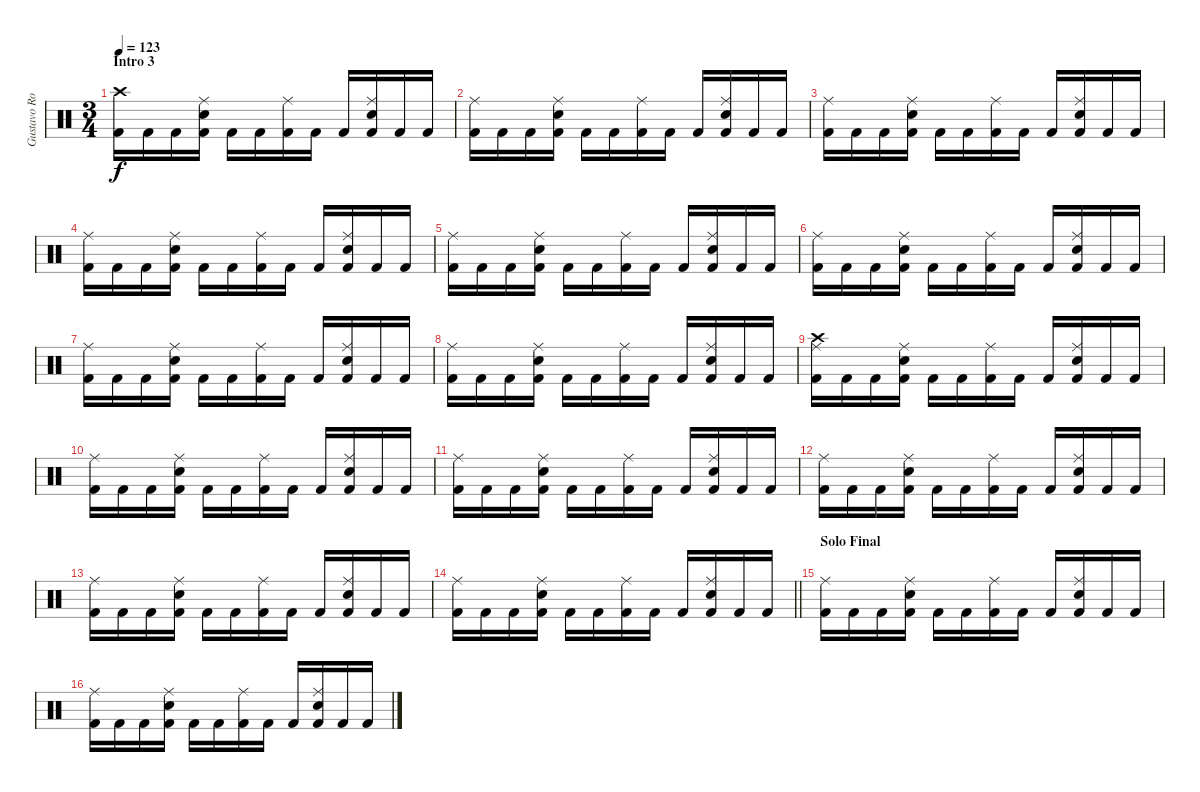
\track ("Gustavo Rowek" "Gustavo Ro") {instrument percussion}
\staff {score}
\articulation defaults
\ts (3 4)
\section ("" "Intro 3")
\tempo 123
\clef neutral
\ks c
("Crash high (hit)" "Kick (hit) 2").16{dy f} "Kick (hit) 2".16 "Kick (hit) 2".16 ("Ride (middle)" "Snare (hit) 2" "Kick (hit) 2").16 "Kick (hit) 2".16 "Kick (hit) 2".16 ("Ride (middle)" "Kick (hit) 2").16 "Kick (hit) 2".16 "Kick (hit) 2".16 ("Ride (middle)" "Snare (hit) 2" "Kick (hit) 2").16 "Kick (hit) 2".16 "Kick (hit) 2".16 |
("Ride (middle)" "Kick (hit) 2").16 "Kick (hit) 2".16 "Kick (hit) 2".16 ("Ride (middle)" "Snare (hit) 2" "Kick (hit) 2").16 "Kick (hit) 2".16 "Kick (hit) 2".16 ("Ride (middle)" "Kick (hit) 2").16 "Kick (hit) 2".16 "Kick (hit) 2".16 ("Ride (middle)" "Snare (hit) 2" "Kick (hit) 2").16 "Kick (hit) 2".16 "Kick (hit) 2".16 |
("Ride (middle)" "Kick (hit) 2").16 "Kick (hit) 2".16 "Kick (hit) 2".16 ("Ride (middle)" "Snare (hit) 2" "Kick (hit) 2").16 "Kick (hit) 2".16 "Kick (hit) 2".16 ("Ride (middle)" "Kick (hit) 2").16 "Kick (hit) 2".16 "Kick (hit) 2".16 ("Ride (middle)" "Snare (hit) 2" "Kick (hit) 2").16 "Kick (hit) 2".16 "Kick (hit) 2".16 |
("Ride (middle)" "Kick (hit) 2").16 "Kick (hit) 2".16 "Kick (hit) 2".16 ("Ride (middle)" "Snare (hit) 2" "Kick (hit) 2").16 "Kick (hit) 2".16 "Kick (hit) 2".16 ("Ride (middle)" "Kick (hit) 2").16 "Kick (hit) 2".16 "Kick (hit) 2".16 ("Ride (middle)" "Snare (hit) 2" "Kick (hit) 2").16 "Kick (hit) 2".16 "Kick (hit) 2".16 |
("Ride (middle)" "Kick (hit) 2").16 "Kick (hit) 2".16 "Kick (hit) 2".16 ("Ride (middle)" "Snare (hit) 2" "Kick (hit) 2").16 "Kick (hit) 2".16 "Kick (hit) 2".16 ("Ride (middle)" "Kick (hit) 2").16 "Kick (hit) 2".16 "Kick (hit) 2".16 ("Ride (middle)" "Snare (hit) 2" "Kick (hit) 2").16 "Kick (hit) 2".16 "Kick (hit) 2".16 |
("Ride (middle)" "Kick (hit) 2").16 "Kick (hit) 2".16 "Kick (hit) 2".16 ("Ride (middle)" "Snare (hit) 2" "Kick (hit) 2").16 "Kick (hit) 2".16 "Kick (hit) 2".16 ("Ride (middle)" "Kick (hit) 2").16 "Kick (hit) 2".16 "Kick (hit) 2".16 ("Ride (middle)" "Snare (hit) 2" "Kick (hit) 2").16 "Kick (hit) 2".16 "Kick (hit) 2".16 |
("Ride (middle)" "Kick (hit) 2").16 "Kick (hit) 2".16 "Kick (hit) 2".16 ("Ride (middle)" "Snare (hit) 2" "Kick (hit) 2").16 "Kick (hit) 2".16 "Kick (hit) 2".16 ("Ride (middle)" "Kick (hit) 2").16 "Kick (hit) 2".16 "Kick (hit) 2".16 ("Ride (middle)" "Snare (hit) 2" "Kick (hit) 2").16 "Kick (hit) 2".16 "Kick (hit) 2".16 |
("Ride (middle)" "Kick (hit) 2").16 "Kick (hit) 2".16 "Kick (hit) 2".16 ("Ride (middle)" "Snare (hit) 2" "Kick (hit) 2").16 "Kick (hit) 2".16 "Kick (hit) 2".16 ("Ride (middle)" "Kick (hit) 2").16 "Kick (hit) 2".16 "Kick (hit) 2".16 ("Ride (middle)" "Snare (hit) 2" "Kick (hit) 2").16 "Kick (hit) 2".16 "Kick (hit) 2".16 |
("Ride (middle)" "Crash high (hit)" "Kick (hit) 2").16 "Kick (hit) 2".16 "Kick (hit) 2".16 ("Ride (middle)" "Snare (hit) 2" "Kick (hit) 2").16 "Kick (hit) 2".16 "Kick (hit) 2".16 ("Ride (middle)" "Kick (hit) 2").16 "Kick (hit) 2".16 "Kick (hit) 2".16 ("Ride (middle)" "Snare (hit) 2" "Kick (hit) 2").16 "Kick (hit) 2".16 "Kick (hit) 2".16 |
("Ride (middle)" "Kick (hit) 2").16 "Kick (hit) 2".16 "Kick (hit) 2".16 ("Ride (middle)" "Snare (hit) 2" "Kick (hit) 2").16 "Kick (hit) 2".16 "Kick (hit) 2".16 ("Ride (middle)" "Kick (hit) 2").16 "Kick (hit) 2".16 "Kick (hit) 2".16 ("Ride (middle)" "Snare (hit) 2" "Kick (hit) 2").16 "Kick (hit) 2".16 "Kick (hit) 2".16 |
("Ride (middle)" "Kick (hit) 2").16 "Kick (hit) 2".16 "Kick (hit) 2".16 ("Ride (middle)" "Snare (hit) 2" "Kick (hit) 2").16 "Kick (hit) 2".16 "Kick (hit) 2".16 ("Ride (middle)" "Kick (hit) 2").16 "Kick (hit) 2".16 "Kick (hit) 2".16 ("Ride (middle)" "Snare (hit) 2" "Kick (hit) 2").16 "Kick (hit) 2".16 "Kick (hit) 2".16 |
("Ride (middle)" "Kick (hit) 2").16 "Kick (hit) 2".16 "Kick (hit) 2".16 ("Ride (middle)" "Snare (hit) 2" "Kick (hit) 2").16 "Kick (hit) 2".16 "Kick (hit) 2".16 ("Ride (middle)" "Kick (hit) 2").16 "Kick (hit) 2".16 "Kick (hit) 2".16 ("Ride (middle)" "Snare (hit) 2" "Kick (hit) 2").16 "Kick (hit) 2".16 "Kick (hit) 2".16 |
("Ride (middle)" "Kick (hit) 2").16 "Kick (hit) 2".16 "Kick (hit) 2".16 ("Ride (middle)" "Snare (hit) 2" "Kick (hit) 2").16 "Kick (hit) 2".16 "Kick (hit) 2".16 ("Ride (middle)" "Kick (hit) 2").16 "Kick (hit) 2".16 "Kick (hit) 2".16 ("Ride (middle)" "Snare (hit) 2" "Kick (hit) 2").16 "Kick (hit) 2".16 "Kick (hit) 2".16 |
\barLineRight lightlight
("Ride (middle)" "Kick (hit) 2").16 "Kick (hit) 2".16 "Kick (hit) 2".16 ("Ride (middle)" "Snare (hit) 2" "Kick (hit) 2").16 "Kick (hit) 2".16 "Kick (hit) 2".16 ("Ride (middle)" "Kick (hit) 2").16 "Kick (hit) 2".16 "Kick (hit) 2".16 ("Ride (middle)" "Snare (hit) 2" "Kick (hit) 2").16 "Kick (hit) 2".16 "Kick (hit) 2".16 |
\section ("" "Solo Final")
("Ride (middle)" "Kick (hit) 2").16 "Kick (hit) 2".16 "Kick (hit) 2".16 ("Ride (middle)" "Snare (hit) 2" "Kick (hit) 2").16 "Kick (hit) 2".16 "Kick (hit) 2".16 ("Ride (middle)" "Kick (hit) 2").16 "Kick (hit) 2".16 "Kick (hit) 2".16 ("Ride (middle)" "Snare (hit) 2" "Kick (hit) 2").16 "Kick (hit) 2".16 "Kick (hit) 2".16 |
("Ride (middle)" "Kick (hit) 2").16 "Kick (hit) 2".16 "Kick (hit) 2".16 ("Ride (middle)" "Snare (hit) 2" "Kick (hit) 2").16 "Kick (hit) 2".16 "Kick (hit) 2".16 ("Ride (middle)" "Kick (hit) 2").16 "Kick (hit) 2".16 "Kick (hit) 2".16 ("Ride (middle)" "Snare (hit) 2" "Kick (hit) 2").16 "Kick (hit) 2".16 "Kick (hit) 2".16
